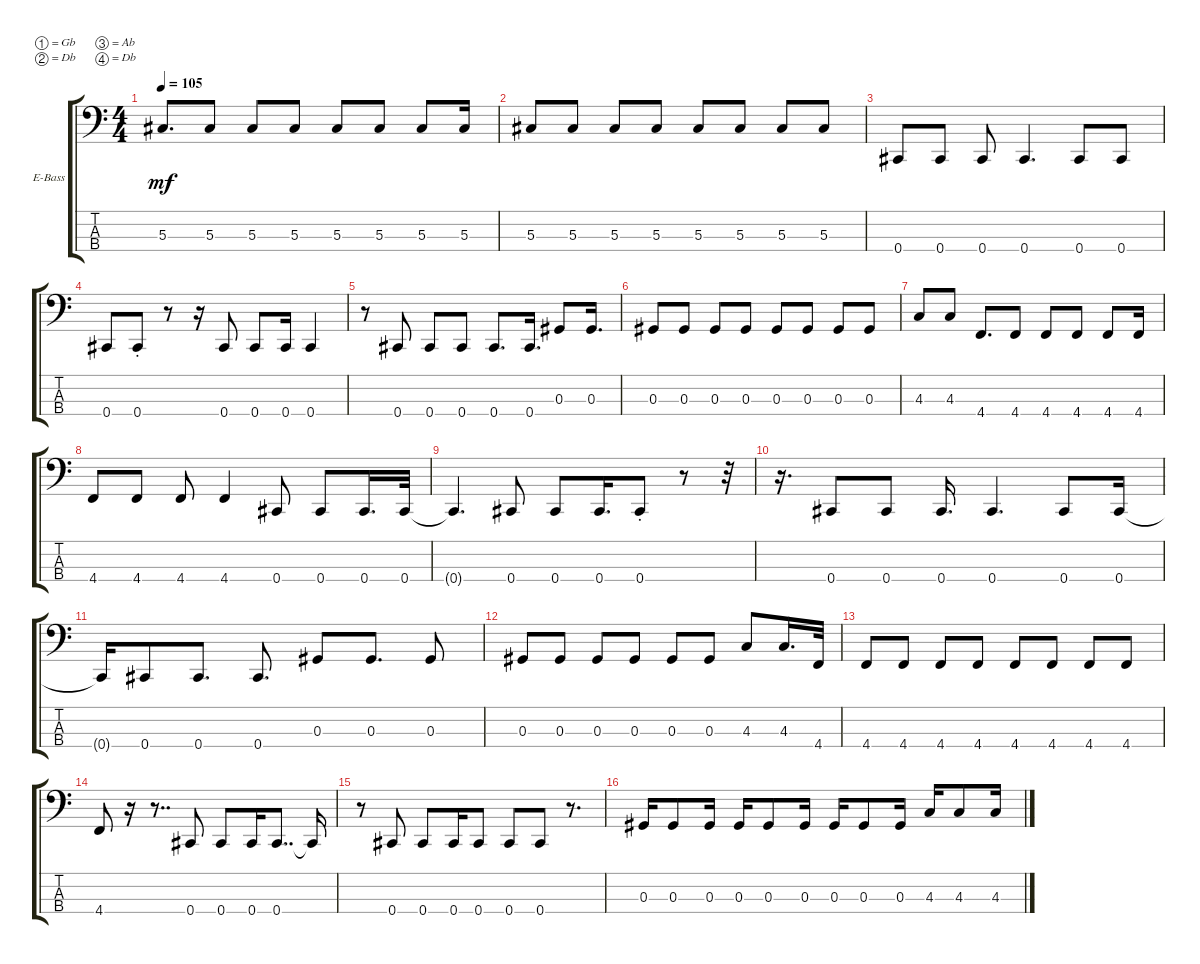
\defaultSystemsLayout 4
\bracketExtendMode groupsimilarinstruments
\firstSystemTrackNameOrientation horizontal
\otherSystemsTrackNameOrientation horizontal
\track ("Glam Metal" "E-Bass") {instrument electricbassfinger}
\staff {score tabs}
\tuning (Gb2 Db2 Ab1 Db1)
\ts (4 4)
\tempo 105
\clef f4
\ks c
5.3.8{d dy mf} 5.3.8 5.3.8 5.3.8 5.3.8 5.3.8 5.3.8 5.3.16 |
5.3.8 5.3.8 5.3.8 5.3.8 5.3.8 5.3.8 5.3.8 5.3.8 |
0.4.8 0.4.8 0.4.8 0.4.4{d} 0.4.8 0.4.8 |
0.4.8 0.4{st}.8 r.8 r.16 0.4.8 0.4.8 0.4.16 0.4.4 |
r.8 0.4.8 0.4.8 0.4.8 0.4.8{d} 0.4.16{d} 0.3.8 0.3.16{d} |
0.3.8 0.3.8 0.3.8 0.3.8 0.3.8 0.3.8 0.3.8 0.3.8 |
4.3.8 4.3.8 4.4.8{d} 4.4.8 4.4.8 4.4.8 4.4.8 4.4.16 |
4.4.8 4.4.8 4.4.8 4.4.4 0.4.8 0.4.8 0.4.16{d} 0.4.32 |
0.4{t}.4{d} 0.4.8 0.4.8 0.4.16{d} 0.4{st}.8 r.8 r.32 |
r.16{d} 0.4.8 0.4.8 0.4.16{d} 0.4.4{d} 0.4.8 0.4.16 |
0.4{t}.16 0.4.8 0.4.8{d} 0.4.8{d} 0.3.8 0.3.8{d} 0.3.8 |
0.3.8 0.3.8 0.3.8 0.3.8 0.3.8 0.3.8 4.3.8 4.3.16{d} 4.4.32 |
4.4.8 4.4.8 4.4.8 4.4.8 4.4.8 4.4.8 4.4.8 4.4.8 |
4.4.8 r.16 r.8{dd} 0.4.8 0.4.8 0.4.16 0.4.8{dd} 0.4{t}.16 |
r.8 0.4.8 0.4.8 0.4.16 0.4.8 0.4.8 0.4.8 r.8{d} |
0.3.16 0.3.8 0.3.16 0.3.16 0.3.8 0.3.16 0.3.16 0.3.8 0.3.16 4.3.16 4.3.8 4.3.16
